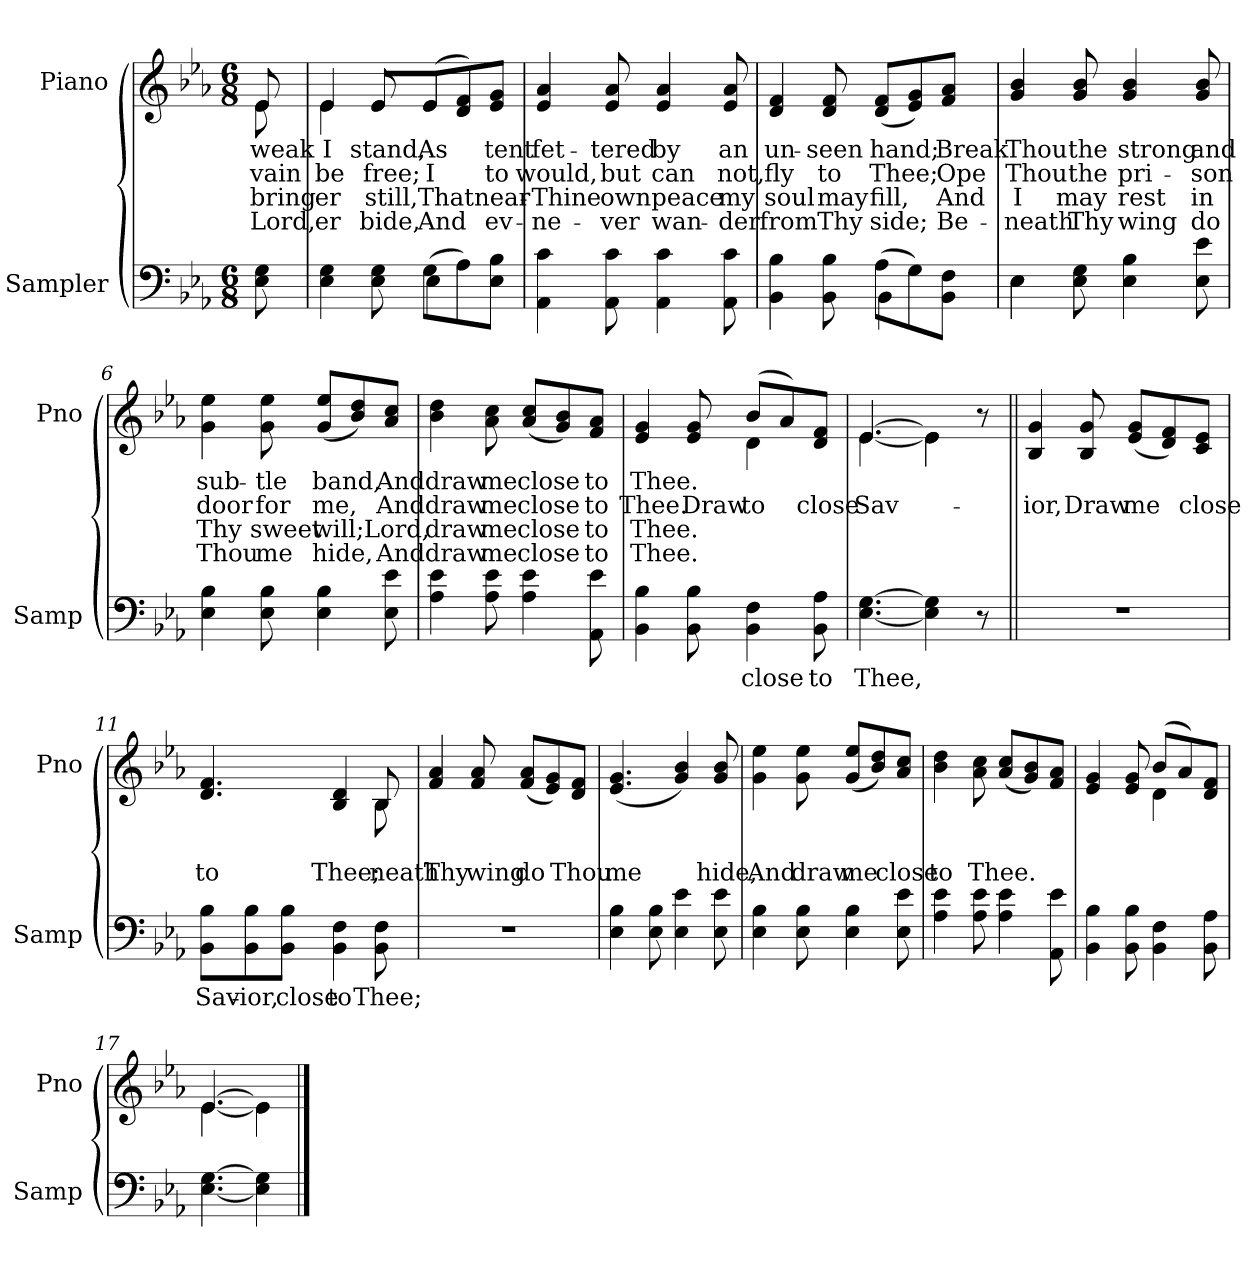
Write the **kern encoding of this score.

**kern	**text	**kern	**text	**text	**text	**text
*part2	*part2	*part1	*part1	*part1	*part1	*part1
*staff2	*staff2	*staff1	*staff1	*staff1	*staff1	*staff1
*I"Sampler	*	*I"Piano	*	*	*	*
*I'Samp	*	*I'Pno	*	*	*	*
*clefF4	*	*clefG2	*	*	*	*
*k[b-e-a-]	*	*k[b-e-a-]	*	*	*	*
*E-:	*	*E-:	*	*	*	*
*M6/8	*	*M6/8	*	*	*	*
=1	=1	=1	=1	=1	=1	=1
*	*	*^	*	*	*	*
8E- 8G	.	8e-/	8e-	weak	vain	bring	Lord,
=2	=2	=2	=2	=2	=2	=2	=2
*^	*	*	*	*	*	*	*
4E- 4G	4.ryy	.	4e-/	4e-	I	be	-er	-er
8E- 8G	.	.	8e-/	8e-/L	stand,	free;	still,	bide,
(8G\L	4E-	.	(8e-/L	8e-/J	As	I	That	And
8A-\)	.	.	8d/ 8f/)	4ryy	.	.	.	.
8E-\ 8B-\J	8ryy	.	8e-/ 8g/J	.	-tent	to	near-	-ev-
*v	*v	*	*	*	*	*	*	*
*	*	*v	*v	*	*	*	*
=3	=3	=3	=3	=3	=3	=3
4AA- 4c	.	4e- 4a-	fet-	would,	Thine	ne-
8AA- 8c	.	8e- 8a-	-tered	but	own	-ver
4AA- 4c	.	4e- 4a-	by	can	peace	wan-
8AA- 8c	.	8e- 8a-	an	not,	my	-der
=4	=4	=4	=4	=4	=4	=4
*^	*	*	*	*	*	*
4BB- 4B-	4.ryy	.	4d 4f	un-	fly	soul	from
8BB- 8B-	.	.	8d 8f	-seen	to	may	Thy
(8A-\L	4BB-	.	(8d/ 8f/L	hand;	Thee;	fill,	side;
8G\)	.	.	8e-/ 8g/)	.	.	.	.
8BB-\ 8F\J	8ryy	.	8f/ 8a-/J	Break	Ope	And	Be-
=5	=5	=5	=5	=5	=5	=5	=5
4E-\	4E-	.	4g 4b-	Thou	Thou	I	-neath
8E- 8G	2ryy	.	8g 8b-	the	the	may	Thy
4E- 4B-	.	.	4g 4b-	strong	pri-	rest	wing
8E- 8e-	.	.	8g 8b-	and	-son	in	do
*v	*v	*	*	*	*	*	*
=6	=6	=6	=6	=6	=6	=6
4E- 4B-	.	4g 4ee-	sub-	door	Thy	Thou
8E- 8B-	.	8g 8ee-	-tle	for	sweet	me
4E- 4B-	.	(8g/ 8ee-/L	band,	me,	will;	hide,
.	.	8b-/ 8dd/)	.	.	.	.
8E- 8e-	.	8a-/ 8cc/J	And	And	Lord,	And
=7	=7	=7	=7	=7	=7	=7
4A- 4e-	.	4b- 4dd	draw	draw	draw	draw
8A- 8e-	.	8a- 8cc	me	me	me	me
4A- 4e-	.	(8a-/ 8cc/L	close	close	close	close
.	.	8g/ 8b-/)	.	.	.	.
8AA- 8e-	.	8f/ 8a-/J	to	to	to	to
=8	=8	=8	=8	=8	=8	=8
*	*	*^	*	*	*	*
4BB- 4B-	.	4e- 4g	4.ryy	Thee.	Thee.	Thee.	Thee.
8BB- 8B-	.	8e- 8g	.	.	Draw	.	.
4BB- 4F	close	(8b-/L	4d	.	to	.	.
.	.	8a-/)	.	.	.	.	.
8BB- 8A-	to	8d/ 8f/J	8ryy	.	close	.	.
=9	=9	=9	=9	=9	=9	=9	=9
[4.E- [4.G	Thee,	[4.e-/	[4.e-	.	Sav-	.	.
4E-] 4G]	.	4e-\]	4e-]	.	.	.	.
8r	.	8r	8ryy	.	.	.	.
=10||	=10||	=10||	=10||	=10||	=10||	=10||	=10||
!	!	!LO:TX:t=Refrain	!	!	!	!	!
*	*	*v	*v	*	*	*	*
2.r	.	4B- 4g	.	-ior,	.	.
.	.	8B- 8g	.	Draw	.	.
.	.	(8e-/ 8g/L	.	me	.	.
.	.	8d/ 8f/)	.	.	.	.
.	.	8c/ 8e-/J	.	close	.	.
=11	=11	=11	=11	=11	=11	=11
*	*	*^	*	*	*	*
8BB-\ 8B-\L	Sav-	4.d 4.f	8ryy	.	to	.	.
*	*	*v	*v	*	*	*	*
8BB-\ 8B-\	-ior,	.	.	.	.	.
8BB-\ 8B-\J	close	.	.	.	.	.
4BB- 4F	to	4B- 4d	.	Thee;	.	.
*	*	*^	*	*	*	*
8BB- 8F	Thee;	8B-/	8B-	.	-neath	.	.
*	*	*v	*v	*	*	*	*
=12	=12	=12	=12	=12	=12	=12
2.r	.	4f 4a-	.	Thy	.	.
.	.	8f 8a-	.	wing	.	.
.	.	(8f/ 8a-/L	.	do	.	.
.	.	8e-/ 8g/)	.	.	.	.
.	.	8d/ 8f/J	.	Thou	.	.
=13	=13	=13	=13	=13	=13	=13
4E- 4B-	.	(4.e- 4.g	.	me	.	.
8E- 8B-	.	.	.	.	.	.
4E- 4e-	.	4g 4b-)	.	.	.	.
8E- 8e-	.	8g 8b-	.	hide,	.	.
=14	=14	=14	=14	=14	=14	=14
4E- 4B-	.	4g 4ee-	.	And	.	.
8E- 8B-	.	8g 8ee-	.	draw	.	.
4E- 4B-	.	(8g/ 8ee-/L	.	me	.	.
.	.	8b-/ 8dd/)	.	.	.	.
8E- 8e-	.	8a-/ 8cc/J	.	close	.	.
=15	=15	=15	=15	=15	=15	=15
4A- 4e-	.	4b- 4dd	.	to	.	.
8A- 8e-	.	8a- 8cc	.	Thee.	.	.
4A- 4e-	.	(8a-/ 8cc/L	.	.	.	.
.	.	8g/ 8b-/)	.	.	.	.
8AA- 8e-	.	8f/ 8a-/J	.	.	.	.
=16	=16	=16	=16	=16	=16	=16
*	*	*^	*	*	*	*
4BB- 4B-	.	4e- 4g	4.ryy	.	.	.	.
8BB- 8B-	.	8e- 8g	.	.	.	.	.
4BB- 4F	.	(8b-/L	4d	.	.	.	.
.	.	8a-/)	.	.	.	.	.
8BB- 8A-	.	8d/ 8f/J	8ryy	.	.	.	.
=17	=17	=17	=17	=17	=17	=17	=17
[4.E- [4.G	.	[4.e-/	[4.e-	.	.	.	.
4E-] 4G]	.	4e-\]	4e-]	.	.	.	.
*	*	*v	*v	*	*	*	*
==	==	==	==	==	==	==
*-	*-	*-	*-	*-	*-	*-
